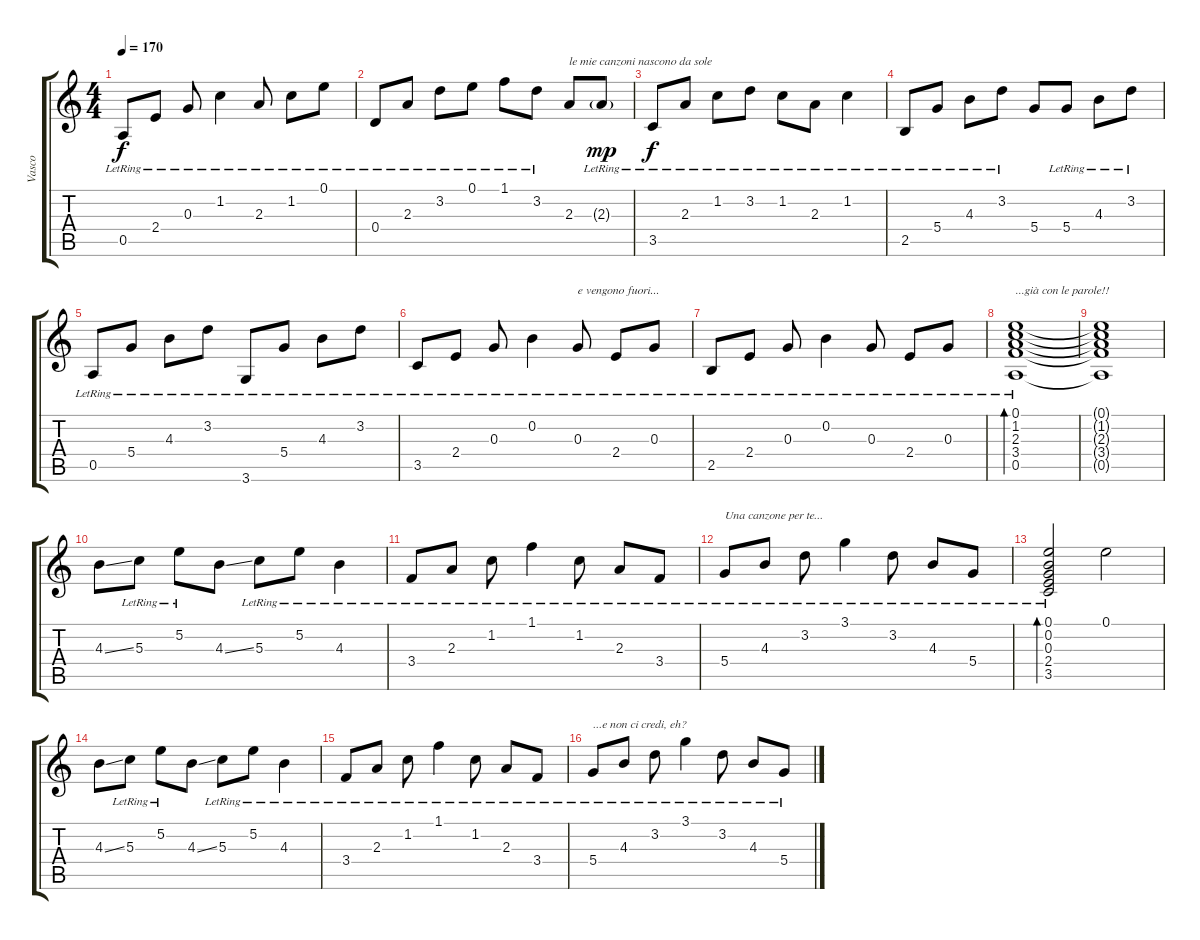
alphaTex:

\track ("Vasco" "Vasco") {instrument acousticguitarsteel}
\staff {score tabs}
\tuning (E4 B3 G3 D3 A2 E2) {hide}
\ts (4 4)
\tempo 170
\clef g2
\ks c
0.5{lr}.8{dy f} 2.4{lr}.8 0.3{lr}.8 1.2{lr}.4 2.3{lr}.8 1.2{lr}.8 0.1{lr}.8 |
0.4{lr}.8 2.3{lr}.8 3.2{lr}.8 0.1{lr}.8 1.1{lr}.8 3.2{lr}.8 2.3.8{txt "le mie canzoni nascono da sole"} 2.3{g lr}.8{dy mp} |
3.5{lr}.8{dy f} 2.3{lr}.8 1.2{lr}.8 3.2{lr}.8 1.2{lr}.8 2.3{lr}.8 1.2{lr}.4 |
2.5{lr}.8 5.4{lr}.8 4.3{lr}.8 3.2{lr}.8 5.4.8 5.4{lr}.8 4.3{lr}.8 3.2{lr}.8 |
0.5{lr}.8 5.4{lr}.8 4.3{lr}.8 3.2{lr}.8 3.6{lr}.8 5.4{lr}.8 4.3{lr}.8 3.2{lr}.8 |
3.5{lr}.8 2.4{lr}.8 0.3{lr}.8 0.2{lr}.4 0.3{lr}.8{txt "e vengono fuori..."} 2.4{lr}.8 0.3{lr}.8 |
2.5{lr}.8 2.4{lr}.8 0.3{lr}.8 0.2{lr}.4 0.3{lr}.8 2.4{lr}.8 0.3{lr}.8 |
(0.1{lr} 1.2{lr} 2.3{lr} 3.4{lr} 0.5{lr}).1{bd 240 txt "...già con le parole!!"} |
(0.1{t} 1.2{t} 2.3{t} 3.4{t} 0.5{t}).1 |
4.3{ss}.8 5.3{lr}.8 5.2{lr}.8 4.3{ss}.8 5.3{lr}.8 5.2{lr}.8 4.3{lr}.4 |
3.4{lr}.8 2.3{lr}.8 1.2{lr}.8 1.1{lr}.4 1.2{lr}.8 2.3{lr}.8 3.4{lr}.8 |
5.4{lr}.8{txt "Una canzone per te..."} 4.3{lr}.8 3.2{lr}.8 3.1{lr}.4 3.2{lr}.8 4.3{lr}.8 5.4{lr}.8 |
(0.1{lr} 0.2{lr} 0.3{lr} 2.4{lr} 3.5{lr}).2{bd 240} 0.1.2 |
4.3{ss}.8 5.3{lr}.8 5.2{lr}.8 4.3{ss}.8 5.3{lr}.8 5.2{lr}.8 4.3{lr}.4 |
3.4{lr}.8 2.3{lr}.8 1.2{lr}.8 1.1{lr}.4 1.2{lr}.8 2.3{lr}.8 3.4{lr}.8 |
5.4{lr}.8{txt "...e non ci credi, eh?"} 4.3{lr}.8 3.2{lr}.8 3.1{lr}.4 3.2{lr}.8 4.3{lr}.8 5.4{lr}.8
